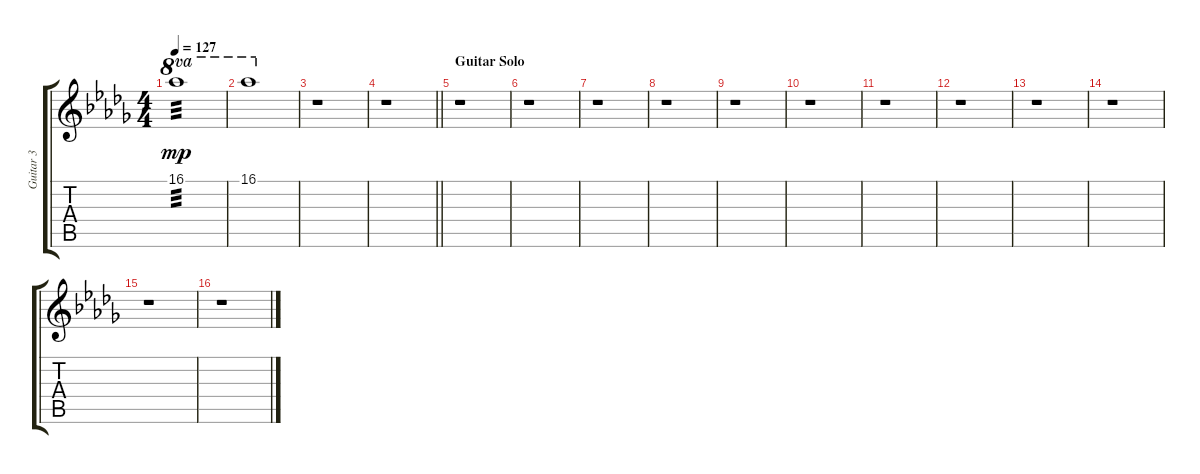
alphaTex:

\track ("Guitar 3" "Guitar 3") {instrument electricguitarclean}
\staff {score tabs}
\tuning (E4 B3 G3 D3 A2 E2) {hide}
\ts (4 4)
\tempo 127
\clef g2
\ks bbminor
16.1.1{ot 8va tp 3 dy mp} |
16.1.1{ot 8va} |
r.1 |
\barLineRight lightlight
r.1 |
\section ("" "Guitar Solo")
r.1 |
r.1 |
r.1 |
r.1 |
r.1 |
r.1 |
r.1 |
r.1 |
r.1 |
r.1 |
r.1 |
r.1
